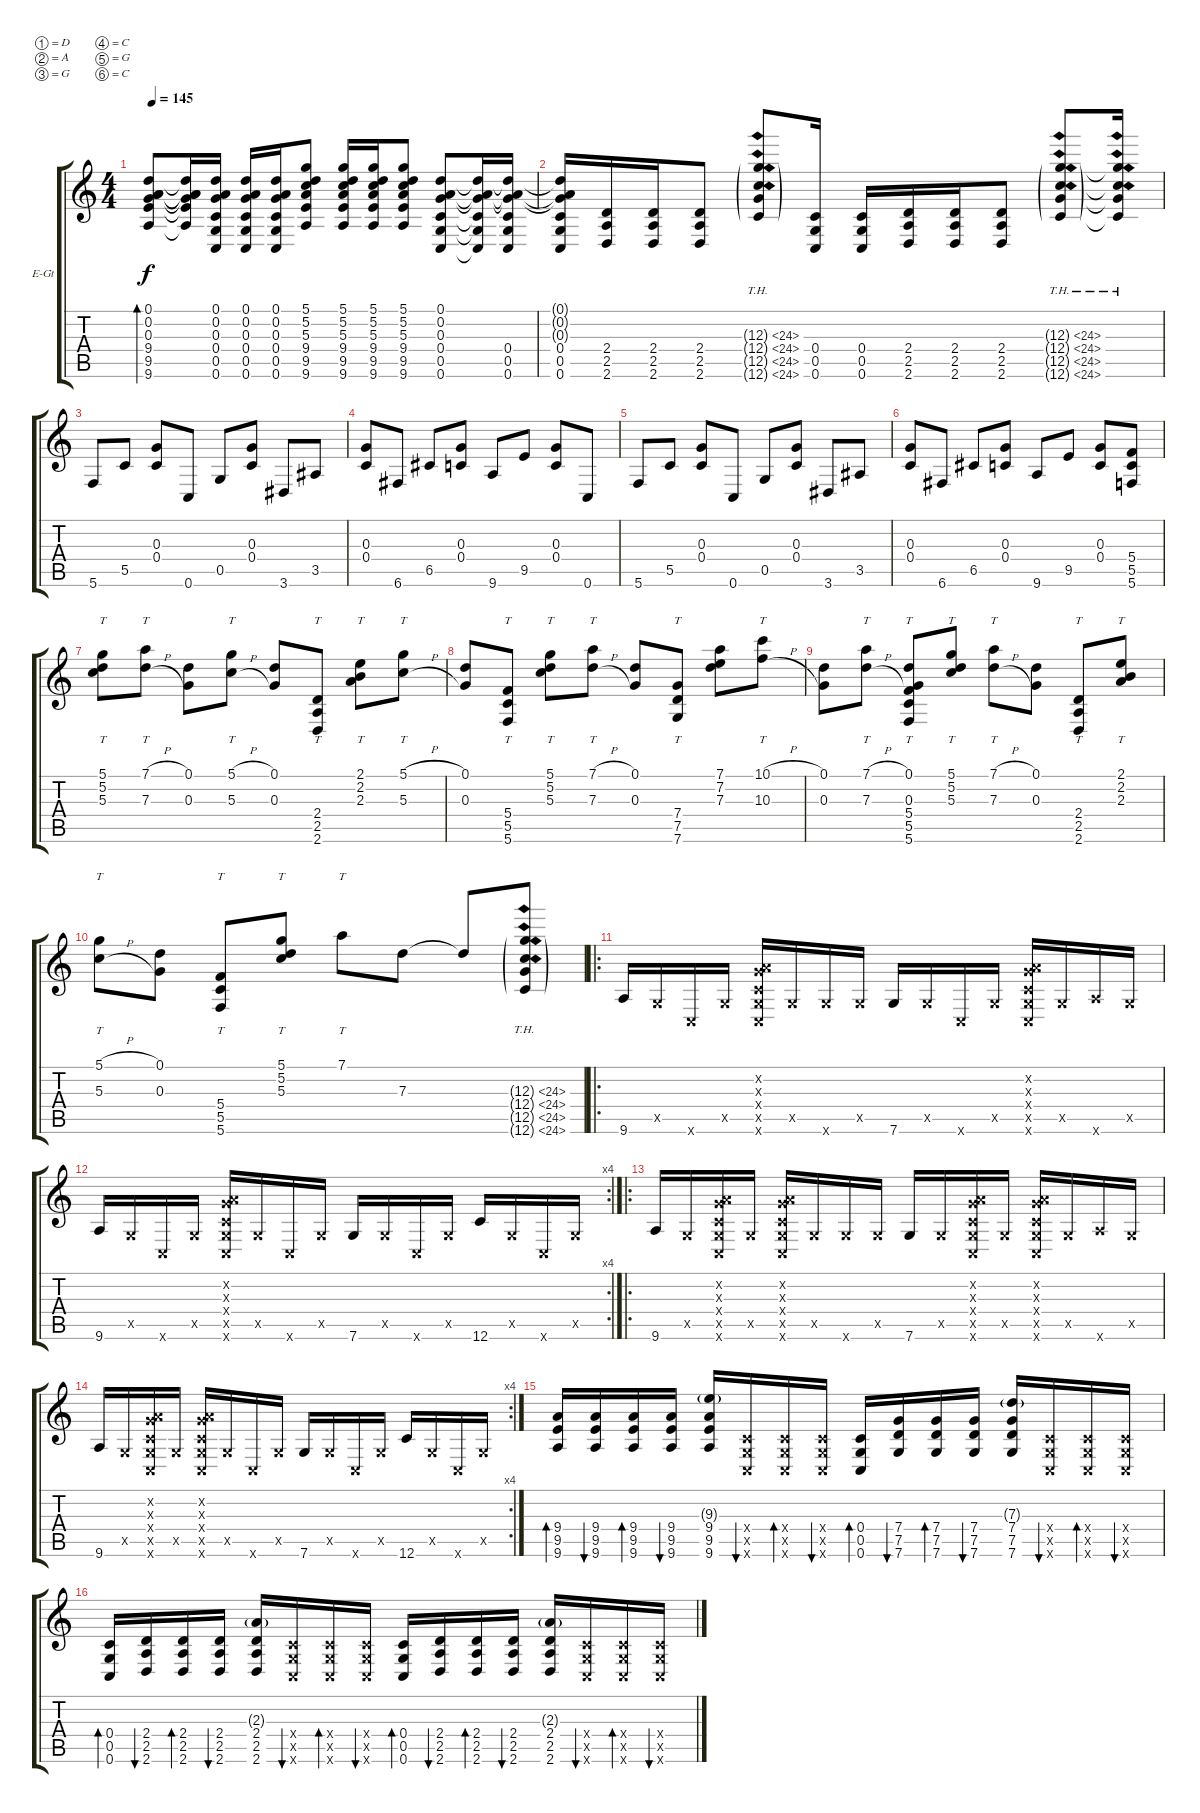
\bracketExtendMode groupsimilarinstruments
\firstSystemTrackNameOrientation horizontal
\otherSystemsTrackNameOrientation horizontal
\track ("Track 1" "E-Gt") {instrument electricguitarmuted}
\staff {score tabs}
\tuning (D4 A3 G3 C3 G2 C2)
\ts (4 4)
\tempo 145
\clef g2
\ks c
(0.1 0.2 0.3 9.4 9.5 9.6).8{bd 480 dy f} (0.1{t} 0.2{t} 0.3{t} 9.4{t} 9.5{t} 9.6{t}).16 (0.1 0.2 0.3 0.4 0.5 0.6).16 (0.1 0.2 0.3 0.4 0.5 0.6).16 (0.1 0.2 0.3 0.4 0.5 0.6).16 (5.1 5.2 5.3 9.4 9.5 9.6).8 (5.1 5.2 5.3 9.4 9.5 9.6).16 (5.1 5.2 5.3 9.4 9.5 9.6).16 (5.1 5.2 5.3 9.4 9.5 9.6).8 (0.1 0.2 0.3 0.4 0.5 0.6).8 (0.1{t} 0.2{t} 0.3{t} 0.4{t} 0.5{t} 0.6{t}).16 (0.4 0.5 0.6 0.1{t} 0.2{t} 0.3{t}).16 |
(0.1{t} 0.2{t} 0.3{t} 0.4 0.5 0.6).16 (2.4 2.5 2.6).16 (2.4 2.5 2.6).16 (2.4 2.5 2.6).8 (12.3{th 12 g} 12.4{th 12 g} 12.5{th 12 g} 12.6{th 12 g}).8 (0.4 0.5 0.6).16 (0.4 0.5 0.6).16 (2.4 2.5 2.6).16 (2.4 2.5 2.6).16 (2.4 2.5 2.6).8 (12.3{th 12 g} 12.4{th 12 g} 12.5{th 12 g} 12.6{th 12 g}).8 (12.3{th 12 t} 12.4{th 12 t} 12.5{th 12 t} 12.6{th 12 t}).16 |
5.6.8 5.5.8 (0.3 0.4).8 0.6.8 0.5.8 (0.3 0.4).8 3.6.8 3.5.8 |
(0.3 0.4).8 6.6.8 6.5.8 (0.3 0.4).8 9.6.8 9.5.8 (0.3 0.4).8 0.6.8 |
5.6.8 5.5.8 (0.3 0.4).8 0.6.8 0.5.8 (0.3 0.4).8 3.6.8 3.5.8 |
(0.3 0.4).8 6.6.8 6.5.8 (0.3 0.4).8 9.6.8 9.5.8 (0.3 0.4).8 (5.4 5.5 5.6).8 |
(5.1 5.2 5.3).8{tt} (7.1{h} 7.3{h}).8{tt} (0.1 0.3).8 (5.1{h} 5.3{h}).8{tt} (0.1 0.3).8 (2.4 2.5 2.6).8{tt} (2.1 2.2 2.3).8{tt} (5.1{h} 5.3{h}).8{tt} |
(0.1 0.3).8 (5.4 5.5 5.6).8{tt} (5.1 5.2 5.3).8{tt} (7.1{h} 7.3{h}).8{tt} (0.1 0.3).8 (7.4 7.5 7.6).8{tt} (7.1 7.2 7.3).8 (10.1{h} 10.3{h}).8{tt} |
(0.1 0.3).8 (7.1{h} 7.3{h}).8{tt} (0.1 0.3 5.4 5.5 5.6).8{tt} (5.1 5.2 5.3).8{tt} (7.1{h} 7.3{h}).8{tt} (0.1 0.3).8 (2.4 2.5 2.6).8{tt} (2.1 2.2 2.3).8{tt} |
(5.1{h} 5.3{h}).8{tt} (0.1 0.3).8 (5.4 5.5 5.6).8{tt} (5.1 5.2 5.3).8{tt} 7.1.8{tt} 7.3.8 7.3{t}.8 (12.3{th 12 g} 12.4{th 12 g} 12.5{th 12 g} 12.6{th 12 g}).8 |
\ro
9.6.16 0.5{x}.16 0.6{x}.16 0.5{x}.16 (0.2{x} 0.3{x} 0.4{x} 0.5{x} 0.6{x}).16 0.5{x}.16 7.6{x}.16 0.5{x}.16 7.6.16 0.5{x}.16 0.6{x}.16 0.5{x}.16 (0.2{x} 0.3{x} 0.4{x} 0.5{x} 0.6{x}).16 0.5{x}.16 9.6{x}.16 0.5{x}.16 |
\rc 4
9.6.16 0.5{x}.16 0.6{x}.16 0.5{x}.16 (0.2{x} 0.3{x} 0.4{x} 0.5{x} 0.6{x}).16 0.5{x}.16 0.6{x}.16 0.5{x}.16 7.6.16 0.5{x}.16 0.6{x}.16 0.5{x}.16 12.6.16 0.5{x}.16 0.6{x}.16 0.5{x}.16 |
\ro
9.6.16 0.5{x}.16 (0.2{x} 0.3{x} 0.4{x} 0.5{x} 0.6{x}).16 0.5{x}.16 (0.2{x} 0.3{x} 0.4{x} 0.5{x} 0.6{x}).16 0.5{x}.16 7.6{x}.16 0.5{x}.16 7.6.16 0.5{x}.16 (0.2{x} 0.3{x} 0.4{x} 0.5{x} 0.6{x}).16 0.5{x}.16 (0.2{x} 0.3{x} 0.4{x} 0.5{x} 0.6{x}).16 0.5{x}.16 9.6{x}.16 0.5{x}.16 |
\rc 4
9.6.16 0.5{x}.16 (0.2{x} 0.3{x} 0.4{x} 0.5{x} 0.6{x}).16 0.5{x}.16 (0.2{x} 0.3{x} 0.4{x} 0.5{x} 0.6{x}).16 0.5{x}.16 0.6{x}.16 0.5{x}.16 7.6.16 0.5{x}.16 0.6{x}.16 0.5{x}.16 12.6.16 0.5{x}.16 0.6{x}.16 0.5{x}.16 |
(9.4 9.5 9.6).16{bd 480} (9.4 9.5 9.6).16{bu 480} (9.4 9.5 9.6).16{bd 480} (9.4 9.5 9.6).16{bu 480} (9.3{g} 9.4 9.5 9.6).16 (0.4{x} 0.5{x} 0.6{x}).16{bu 480} (0.4{x} 0.5{x} 0.6{x}).16{bd 480} (0.4{x} 0.5{x} 0.6{x}).16{bu 480} (0.4 0.5 0.6).16{bd 480} (7.4 7.5 7.6).16{bu 480} (7.4 7.5 7.6).16{bd 480} (7.4 7.5 7.6).16{bu 480} (7.3{g} 7.4 7.5 7.6).16 (0.4{x} 0.5{x} 0.6{x}).16{bu 480} (0.4{x} 0.5{x} 0.6{x}).16{bd 480} (0.4{x} 0.5{x} 0.6{x}).16{bu 480} |
(0.4 0.5 0.6).16{bd 480} (2.4 2.5 2.6).16{bu 480} (2.4 2.5 2.6).16{bd 480} (2.4 2.5 2.6).16{bu 480} (2.3{g} 2.4 2.5 2.6).16 (0.4{x} 0.5{x} 0.6{x}).16{bu 480} (0.4{x} 0.5{x} 0.6{x}).16{bd 480} (0.4{x} 0.5{x} 0.6{x}).16{bu 480} (0.4 0.5 0.6).16{bd 480} (2.4 2.5 2.6).16{bu 480} (2.4 2.5 2.6).16{bd 480} (2.4 2.5 2.6).16{bu 480} (2.3{g} 2.4 2.5 2.6).16 (0.4{x} 0.5{x} 0.6{x}).16{bu 480} (0.4{x} 0.5{x} 0.6{x}).16{bd 480} (0.4{x} 0.5{x} 0.6{x}).16{bu 480}
